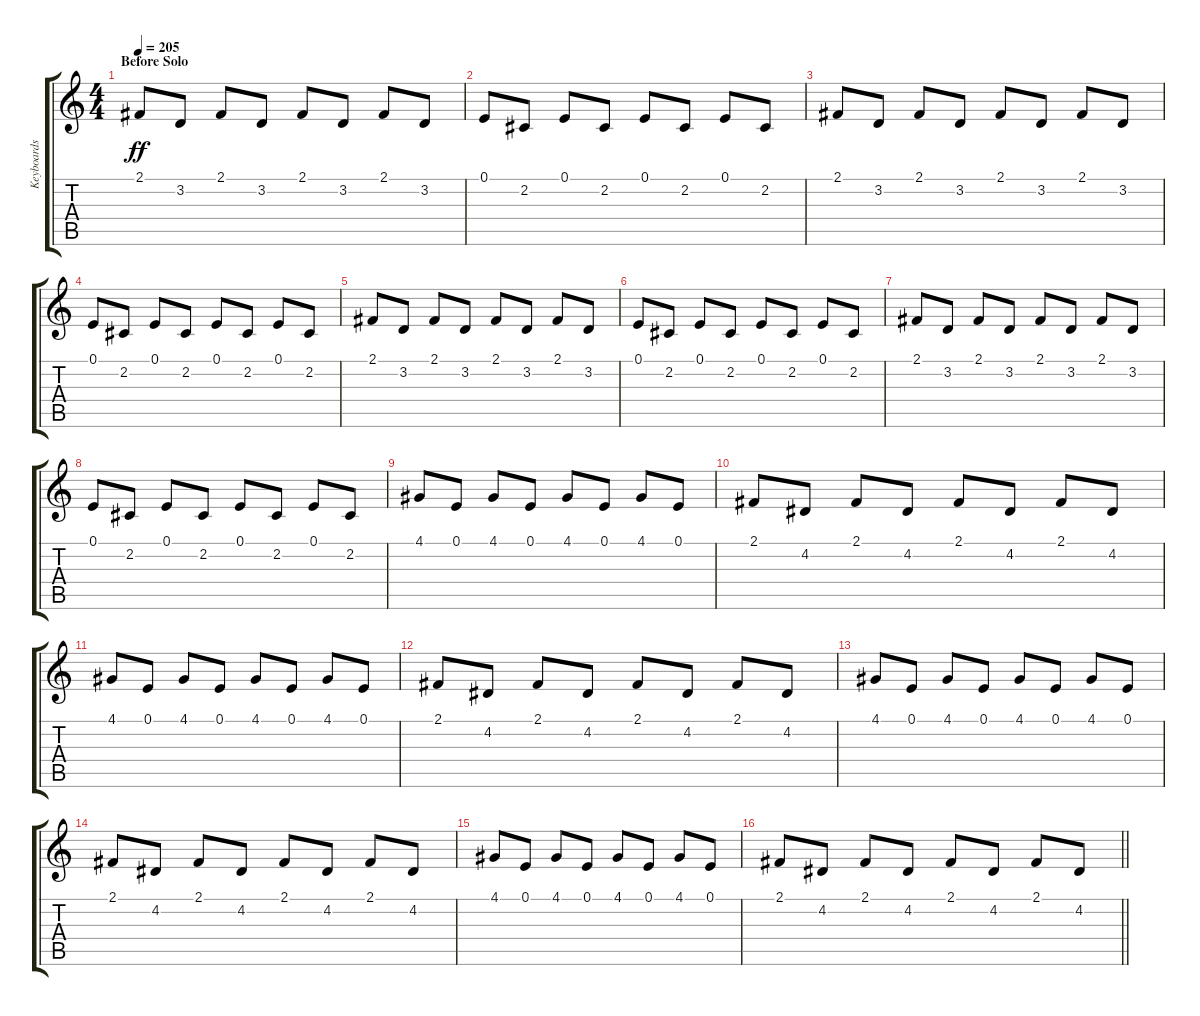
\track ("Keyboards" "Keyboards") {instrument stringensemble1}
\staff {score tabs}
\tuning (E4 B3 G3 D3 A2 E2) {hide}
\ts (4 4)
\section ("" "Before Solo")
\tempo 205
\clef g2
\ks c
2.1.8{dy ff instrument lead2sawtooth} 3.2.8 2.1.8 3.2.8 2.1.8 3.2.8 2.1.8 3.2.8 |
0.1.8 2.2.8 0.1.8 2.2.8 0.1.8 2.2.8 0.1.8 2.2.8 |
2.1.8 3.2.8 2.1.8 3.2.8 2.1.8 3.2.8 2.1.8 3.2.8 |
0.1.8 2.2.8 0.1.8 2.2.8 0.1.8 2.2.8 0.1.8 2.2.8 |
2.1.8 3.2.8 2.1.8 3.2.8 2.1.8 3.2.8 2.1.8 3.2.8 |
0.1.8 2.2.8 0.1.8 2.2.8 0.1.8 2.2.8 0.1.8 2.2.8 |
2.1.8 3.2.8 2.1.8 3.2.8 2.1.8 3.2.8 2.1.8 3.2.8 |
0.1.8 2.2.8 0.1.8 2.2.8 0.1.8 2.2.8 0.1.8 2.2.8 |
4.1.8 0.1.8 4.1.8 0.1.8 4.1.8 0.1.8 4.1.8 0.1.8 |
2.1.8 4.2.8 2.1.8 4.2.8 2.1.8 4.2.8 2.1.8 4.2.8 |
4.1.8 0.1.8 4.1.8 0.1.8 4.1.8 0.1.8 4.1.8 0.1.8 |
2.1.8 4.2.8 2.1.8 4.2.8 2.1.8 4.2.8 2.1.8 4.2.8 |
4.1.8 0.1.8 4.1.8 0.1.8 4.1.8 0.1.8 4.1.8 0.1.8 |
2.1.8 4.2.8 2.1.8 4.2.8 2.1.8 4.2.8 2.1.8 4.2.8 |
4.1.8 0.1.8 4.1.8 0.1.8 4.1.8 0.1.8 4.1.8 0.1.8 |
\barLineRight lightlight
2.1.8 4.2.8 2.1.8 4.2.8 2.1.8 4.2.8 2.1.8 4.2.8
